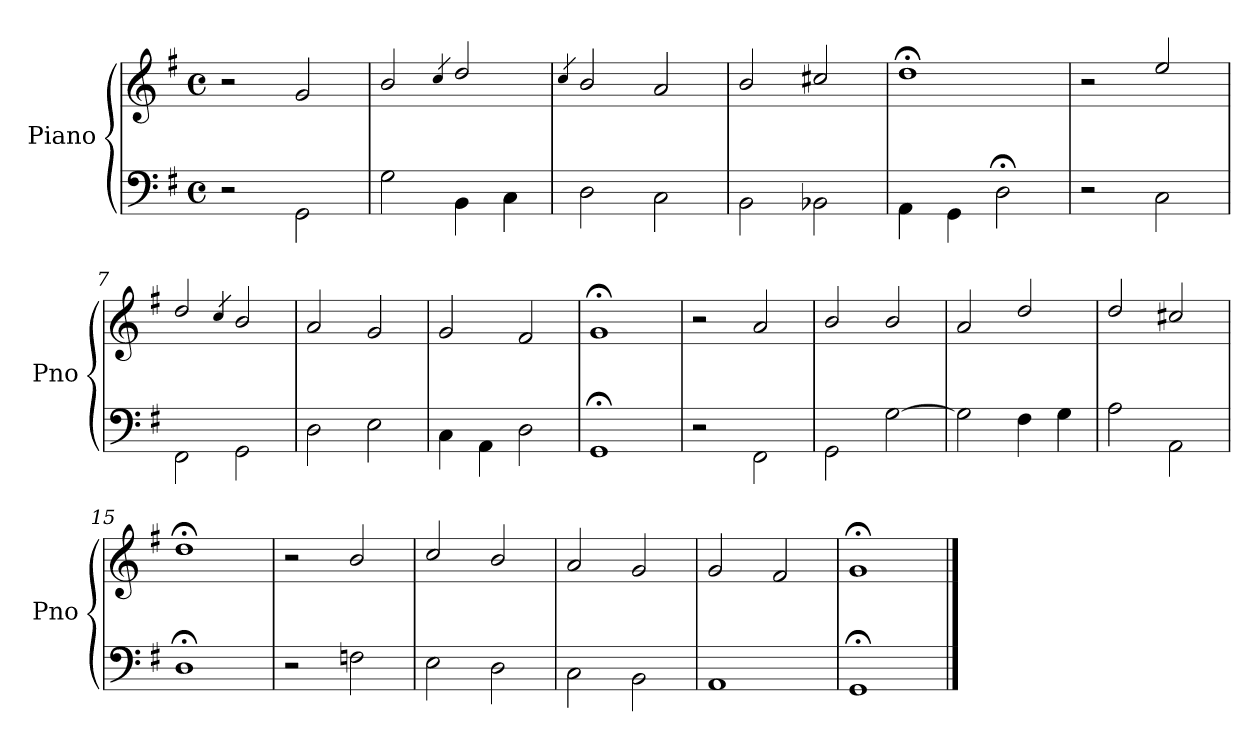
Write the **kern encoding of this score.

**kern	**kern
*part1	*part1
*staff2	*staff1
*I"Piano	*
*I'Pno	*
*clefF4	*clefG2
*k[f#]	*k[f#]
*G:	*G:
*M4/4	*M4/4
*met(c)	*met(c)
=1	=1
2r	2r
2GG\	2g/
=2	=2
2G\	2b/
.	4qcc/
4BB\	2dd/
4C\	.
=3	=3
.	4qcc/
2D\	2b/
2C\	2a/
=4	=4
2BB\	2b/
2BB-X\	2cc#X/
=5	=5
4AA\	1dd;</
4GG\	.
2D;\	.
=6	=6
2r	2r
2C\	2ee/
=7	=7
2FF#\	2dd/
.	4qcc/
2GG\	2b/
=8	=8
2D\	2a/
2E\	2g/
=9	=9
4C\	2g/
4AA\	.
2D\	2f#/
=10	=10
1GG;\	1g;</
!!LO:LB:g=z
=11	=11
2r	2r
2FF#\	2a/
=12	=12
2GG\	2b/
[<2G\	2b/
=13	=13
2G\]	2a/
4F#\	2dd/
4G\	.
=14	=14
2A\	2dd/
2AA\	2cc#X/
=15	=15
1D;\	1dd;</
=16	=16
2r	2r
2Fn\	2b/
=17	=17
2E\	2cc/
2D\	2b/
=18	=18
2C\	2a/
2BB\	2g/
=19	=19
1AA\	2g/
.	2f#/
=20	=20
1GG;\	1g;</
==	==
*-	*-
